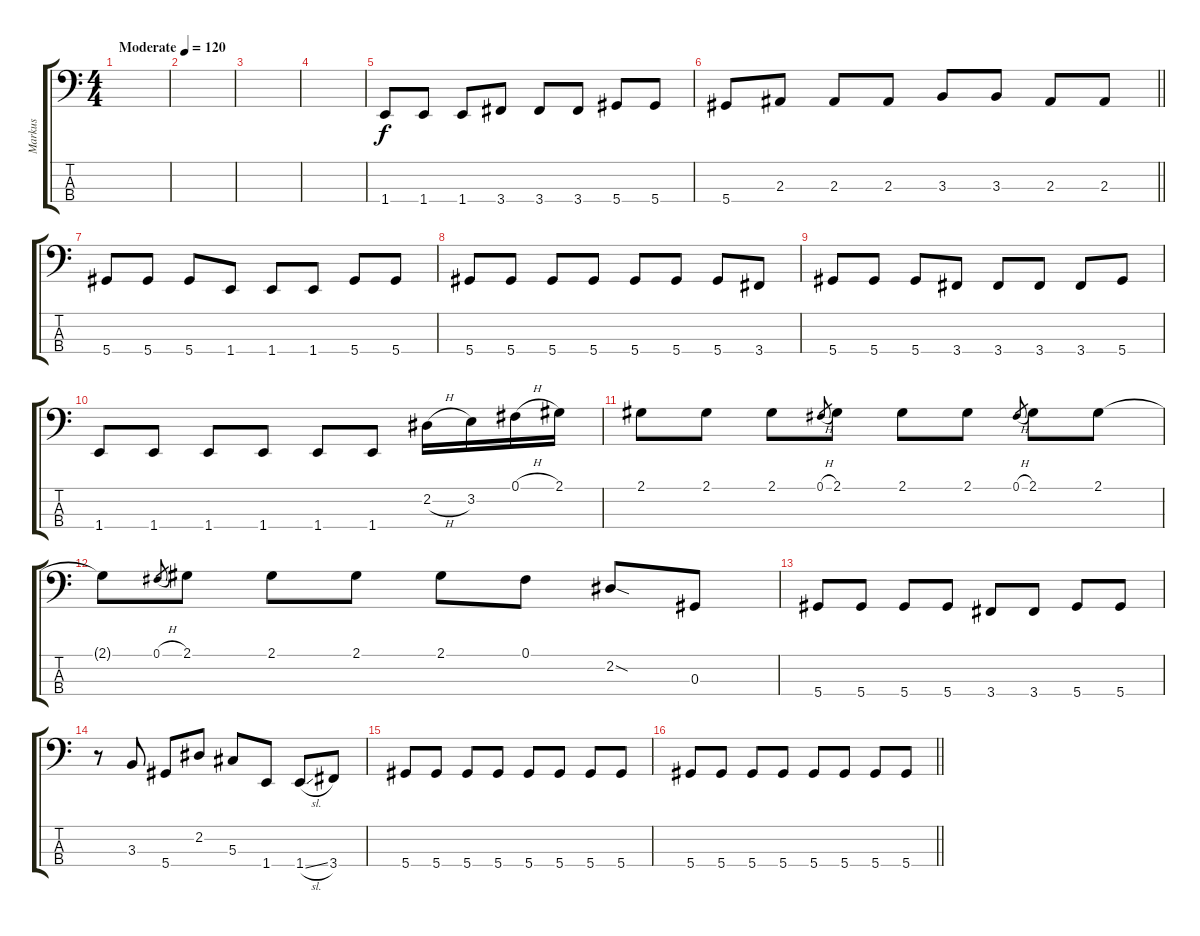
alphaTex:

\track ("Markus" "Markus") {instrument electricbassfinger}
\staff {score tabs}
\tuning (Gb2 Db2 Ab1 Eb1) {hide}
\ts (4 4)
\tempo (120 "Moderate")
\clef f4
\ks aminor
|
|
|
|
1.4.8 1.4.8 1.4.8 3.4.8 3.4.8 3.4.8 5.4.8 5.4.8 |
\barLineRight lightlight
5.4.8 2.3.8 2.3.8 2.3.8 3.3.8 3.3.8 2.3.8 2.3.8 |
5.4.8 5.4.8 5.4.8 1.4.8 1.4.8 1.4.8 5.4.8 5.4.8 |
5.4.8 5.4.8 5.4.8 5.4.8 5.4.8 5.4.8 5.4.8 3.4.8 |
5.4.8 5.4.8 5.4.8 3.4.8 3.4.8 3.4.8 3.4.8 5.4.8 |
1.4.8 1.4.8 1.4.8 1.4.8 1.4.8 1.4.8 2.2{h}.16 3.2.16 0.1{h}.16 2.1.16 |
2.1.8 2.1.8 2.1.8 0.1{h}.8{gr} 2.1.8 2.1.8 2.1.8 0.1{h}.8{gr} 2.1.8 2.1.8 |
2.1{t}.8 0.1{h}.8{gr} 2.1.8 2.1.8 2.1.8 2.1.8 0.1.8 2.2{sod}.8 0.3.8 |
5.4.8 5.4.8 5.4.8 5.4.8 3.4.8 3.4.8 5.4.8 5.4.8 |
r.8 3.3.8 5.4.8 2.2.8 5.3.8 1.4.8 1.4{sl}.8 3.4.8 |
5.4.8 5.4.8 5.4.8 5.4.8 5.4.8 5.4.8 5.4.8 5.4.8 |
\barLineRight lightlight
5.4.8 5.4.8 5.4.8 5.4.8 5.4.8 5.4.8 5.4.8 5.4.8
